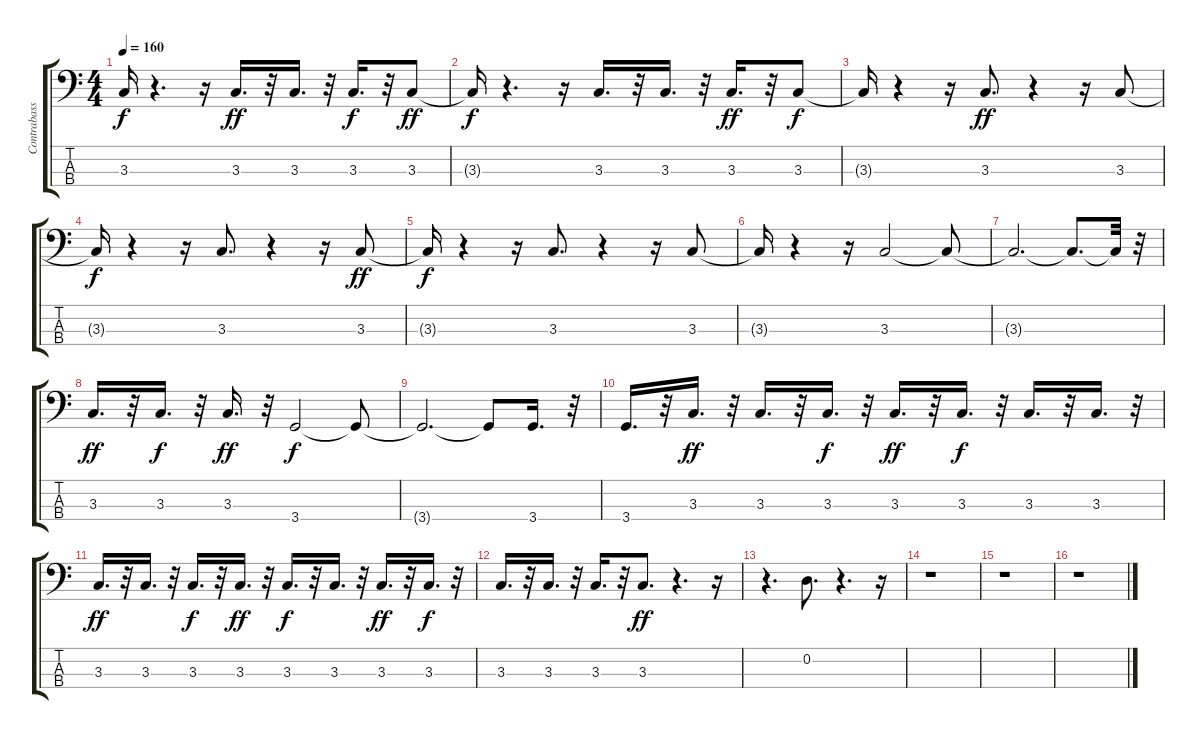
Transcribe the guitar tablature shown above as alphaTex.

\track ("Contrabass" "Contrabass") {instrument contrabass}
\staff {score tabs}
\tuning (G2 D2 A1 E1) {hide}
\ts (4 4)
\tempo 160
\clef f4
\ks c
3.3{t}.16{dy f} r.4{d} r.16 3.3.16{d dy ff} r.32 3.3.16{d} r.32 3.3.16{d dy f} r.32 3.3.8{dy ff} |
3.3{t}.16{dy f} r.4{d} r.16 3.3.16{d} r.32 3.3.16{d} r.32 3.3.16{d dy ff} r.32 3.3.8{dy f} |
3.3{t}.16 r.4 r.16 3.3.8{d dy ff} r.4 r.16 3.3.8 |
3.3{t}.16{dy f} r.4 r.16 3.3.8{d} r.4 r.16 3.3.8{dy ff} |
3.3{t}.16{dy f} r.4 r.16 3.3.8{d} r.4 r.16 3.3.8 |
3.3{t}.16 r.4 r.16 3.3.2 3.3{t}.8 |
3.3{t}.2{d} 3.3{t}.8{d} 3.3{t}.32 r.32 |
3.3.16{d dy ff} r.32 3.3.16{d dy f} r.32 3.3.16{d dy ff} r.32 3.4.2{dy f} 3.4{t}.8 |
3.4{t}.2{d} 3.4{t}.8 3.4.16{d} r.32 |
3.4.16{d} r.32 3.3.16{d dy ff} r.32 3.3.16{d} r.32 3.3.16{d dy f} r.32 3.3.16{d dy ff} r.32 3.3.16{d dy f} r.32 3.3.16{d} r.32 3.3.16{d} r.32 |
3.3.16{d dy ff} r.32 3.3.16{d} r.32 3.3.16{d dy f} r.32 3.3.16{d dy ff} r.32 3.3.16{d dy f} r.32 3.3.16{d} r.32 3.3.16{d dy ff} r.32 3.3.16{d dy f} r.32 |
3.3.16{d} r.32 3.3.16{d} r.32 3.3.16{d} r.32 3.3.8{d dy ff} r.4{d} r.16 |
r.4{d} 0.2.8{d} r.4{d} r.16 |
r.1 |
r.1 |
r.1
